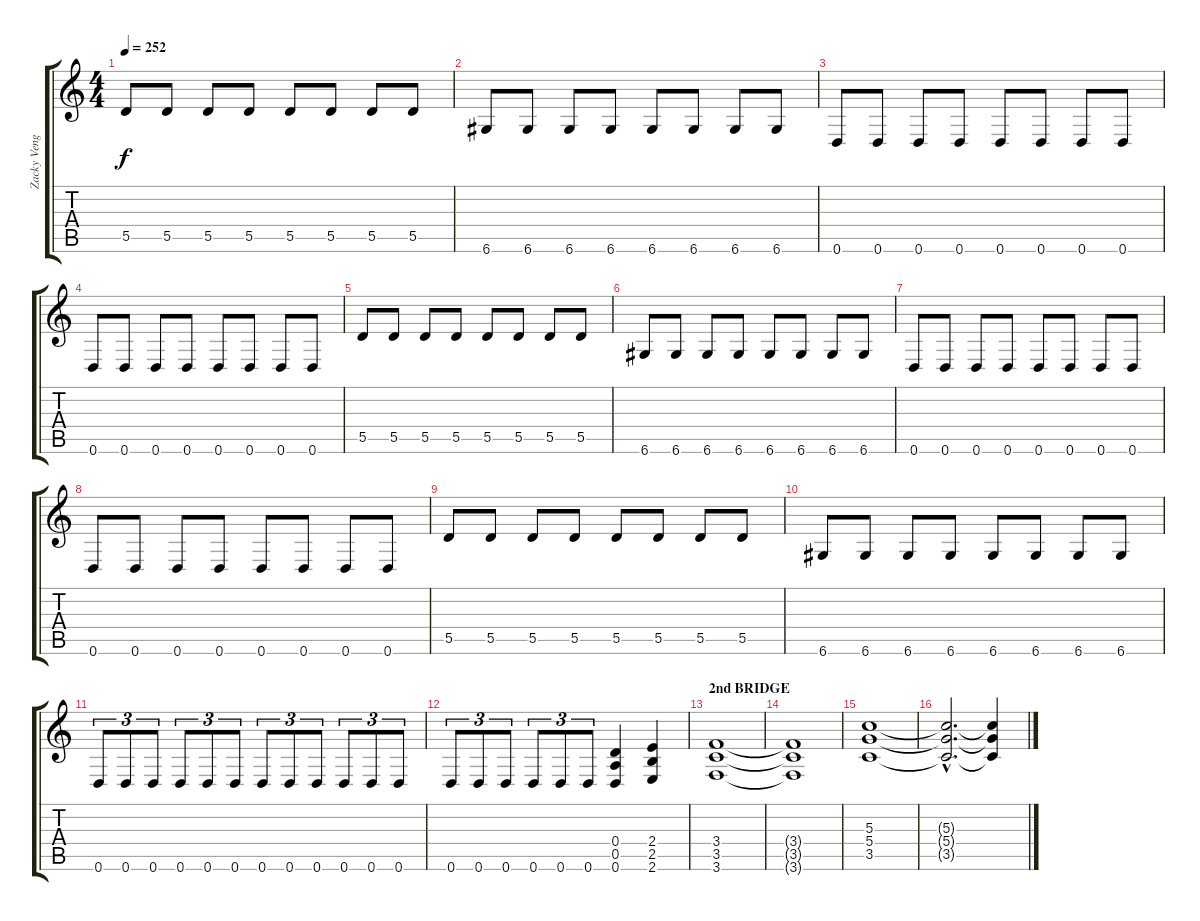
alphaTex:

\track ("Zacky Vengeance" "Zacky Veng") {instrument distortionguitar}
\staff {score tabs}
\tuning (E4 B3 G3 D3 A2 D2) {hide}
\ts (4 4)
\tempo 252
\clef g2
\ks c
5.5.8{dy f} 5.5.8 5.5.8 5.5.8 5.5.8 5.5.8 5.5.8 5.5.8 |
6.6.8 6.6.8 6.6.8 6.6.8 6.6.8 6.6.8 6.6.8 6.6.8 |
0.6.8 0.6.8 0.6.8 0.6.8 0.6.8 0.6.8 0.6.8 0.6.8 |
0.6.8 0.6.8 0.6.8 0.6.8 0.6.8 0.6.8 0.6.8 0.6.8 |
5.5.8 5.5.8 5.5.8 5.5.8 5.5.8 5.5.8 5.5.8 5.5.8 |
6.6.8 6.6.8 6.6.8 6.6.8 6.6.8 6.6.8 6.6.8 6.6.8 |
0.6.8 0.6.8 0.6.8 0.6.8 0.6.8 0.6.8 0.6.8 0.6.8 |
0.6.8 0.6.8 0.6.8 0.6.8 0.6.8 0.6.8 0.6.8 0.6.8 |
5.5.8 5.5.8 5.5.8 5.5.8 5.5.8 5.5.8 5.5.8 5.5.8 |
6.6.8 6.6.8 6.6.8 6.6.8 6.6.8 6.6.8 6.6.8 6.6.8 |
0.6.8{tu (3 2)} 0.6.8{tu (3 2)} 0.6.8{tu (3 2)} 0.6.8{tu (3 2)} 0.6.8{tu (3 2)} 0.6.8{tu (3 2)} 0.6.8{tu (3 2)} 0.6.8{tu (3 2)} 0.6.8{tu (3 2)} 0.6.8{tu (3 2)} 0.6.8{tu (3 2)} 0.6.8{tu (3 2)} |
0.6.8{tu (3 2)} 0.6.8{tu (3 2)} 0.6.8{tu (3 2)} 0.6.8{tu (3 2)} 0.6.8{tu (3 2)} 0.6.8{tu (3 2)} (0.4 0.5 0.6).4 (2.4 2.5 2.6).4 |
\section ("" "2nd BRIDGE")
(3.4 3.5 3.6).1 |
(3.4{t} 3.5{t} 3.6{t}).1 |
(5.3 5.4 3.5).1 |
(5.3{hac t} 5.4{hac t} 3.5{hac t}).2{d} (5.3{t} 5.4{t} 3.5{t}).4
